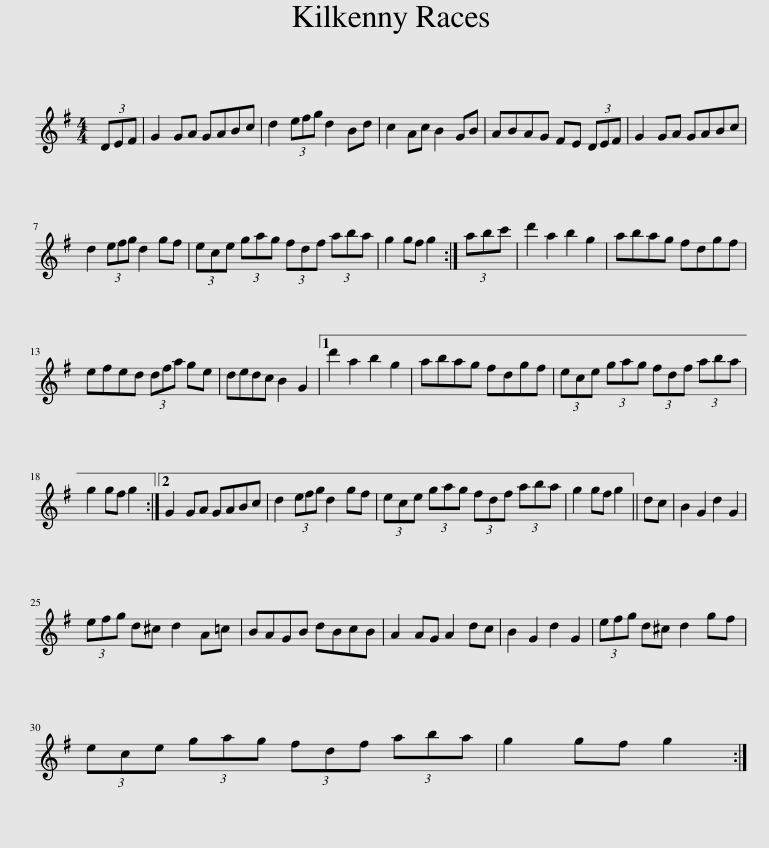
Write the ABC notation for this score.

X:1
L:1/8
M:4/4
I:linebreak $
K:G
V:1 treble
V:1
 (3DEF | G2 GA GABc | d2 (3efg d2 Bd | c2 Ac B2 GB | ABAG FE (3DEF | %5
 G2 GA GABc |$ d2 (3efg d2 gf | (3ece (3gag (3fdf (3aba | g2 gf g2 :| (3abc' | %10
 d'2 a2 b2 g2 | abag fdgf |$ efed (3dfa ge | dedc B2 G2 |1 d'2 a2 b2 g2 | %15
 abag fdgf | (3ece (3gag (3fdf (3aba |$ g2 gf g2 :|2 G2 GA GABc | d2 (3efg d2 gf | %20
 (3ece (3gag (3fdf (3aba | g2 gf g2 || dc | B2 G2 d2 G2 |$ (3efg d^c d2 A=c | %25
 BAGB dBcB | A2 AG A2 dc | B2 G2 d2 G2 | (3efg d^c d2 gf |$ (3ece (3gag (3fdf (3aba | %30
 g2 gf g2 :| %31
